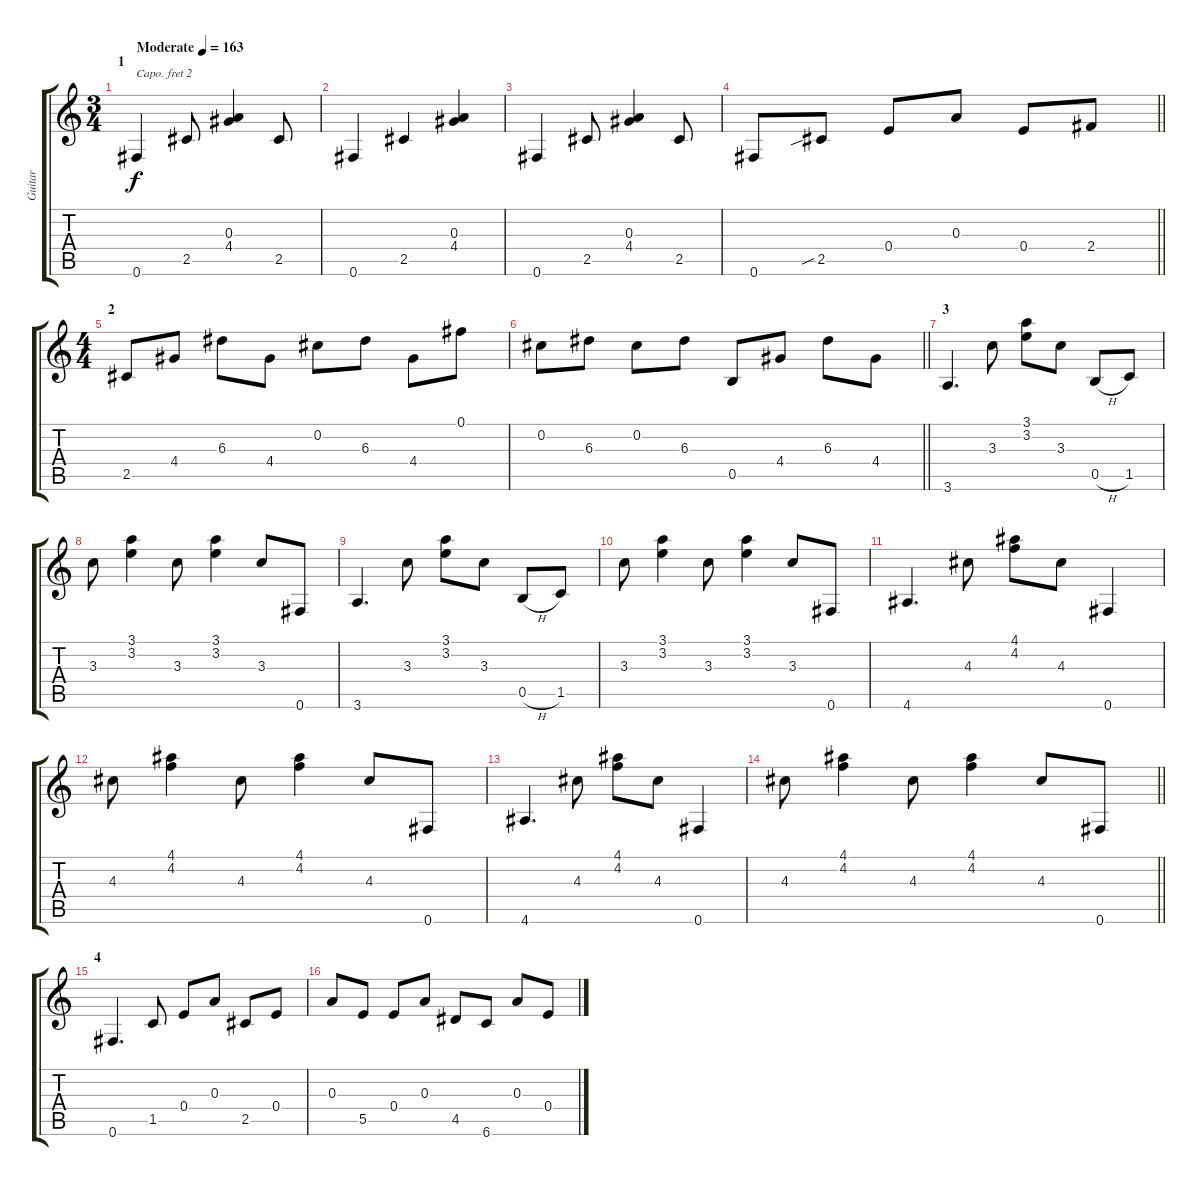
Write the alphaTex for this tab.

\track ("Guitar" "Guitar") {instrument electricguitarjazz}
\staff {score tabs}
\capo 2
\tuning (E4 B3 G3 D3 A2 E2) {hide}
\ts (3 4)
\section ("" "1")
\tempo (163 "Moderate")
\clef g2
\ks c
0.6.4{dy f instrument electricguitarjazz} 2.5.8 (0.3 4.4).4 2.5.8 |
0.6.4 2.5.4 (0.3 4.4).4 |
0.6.4 2.5.8 (0.3 4.4).4 2.5.8 |
\barLineRight lightlight
0.6.8 2.5{sib}.8 0.4.8 0.3.8 0.4.8 2.4.8 |
\ts (4 4)
\section ("" "2")
2.5.8 4.4.8 6.3.8 4.4.8 0.2.8 6.3.8 4.4.8 0.1.8 |
\barLineRight lightlight
0.2.8 6.3.8 0.2.8 6.3.8 0.5.8 4.4.8 6.3.8 4.4.8 |
\section ("" "3")
3.6.4{d} 3.3.8 (3.1 3.2).8 3.3.8 0.5{h}.8 1.5.8 |
3.3.8 (3.1 3.2).4 3.3.8 (3.1 3.2).4 3.3.8 0.6.8 |
3.6.4{d} 3.3.8 (3.1 3.2).8 3.3.8 0.5{h}.8 1.5.8 |
3.3.8 (3.1 3.2).4 3.3.8 (3.1 3.2).4 3.3.8 0.6.8 |
4.6.4{d} 4.3.8 (4.1 4.2).8 4.3.8 0.6.4 |
4.3.8 (4.1 4.2).4 4.3.8 (4.1 4.2).4 4.3.8 0.6.8 |
4.6.4{d} 4.3.8 (4.1 4.2).8 4.3.8 0.6.4 |
\barLineRight lightlight
4.3.8 (4.1 4.2).4 4.3.8 (4.1 4.2).4 4.3.8 0.6.8 |
\section ("" "4")
0.6.4{d} 1.5.8 0.4.8 0.3.8 2.5.8 0.4.8 |
0.3.8 5.5.8 0.4.8 0.3.8 4.5.8 6.6.8 0.3.8 0.4.8
